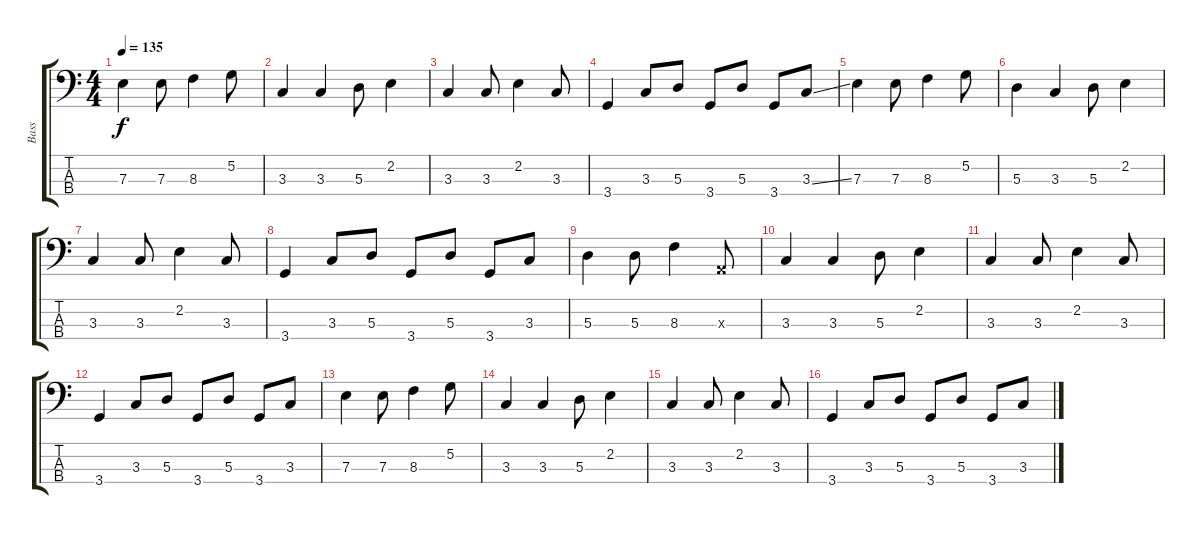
\track ("Bass" "Bass") {instrument slapbass1}
\staff {score tabs}
\tuning (G2 D2 A1 E1) {hide}
\ts (4 4)
\tempo 135
\clef f4
\ks c
7.3.4{dy f} 7.3.8 8.3.4 5.2.8 |
3.3.4 3.3.4 5.3.8 2.2.4 |
3.3.4 3.3.8 2.2.4 3.3.8 |
3.4.4 3.3.8 5.3.8 3.4.8 5.3.8 3.4.8 3.3{ss}.8 |
7.3.4 7.3.8 8.3.4 5.2.8 |
5.3.4 3.3.4 5.3.8 2.2.4 |
3.3.4 3.3.8 2.2.4 3.3.8 |
3.4.4 3.3.8 5.3.8 3.4.8 5.3.8 3.4.8 3.3.8 |
5.3.4 5.3.8 8.3.4 0.3{x}.8 |
3.3.4 3.3.4 5.3.8 2.2.4 |
3.3.4 3.3.8 2.2.4 3.3.8 |
3.4.4 3.3.8 5.3.8 3.4.8 5.3.8 3.4.8 3.3.8 |
7.3.4 7.3.8 8.3.4 5.2.8 |
3.3.4 3.3.4 5.3.8 2.2.4 |
3.3.4 3.3.8 2.2.4 3.3.8 |
3.4.4 3.3.8 5.3.8 3.4.8 5.3.8 3.4.8 3.3.8
